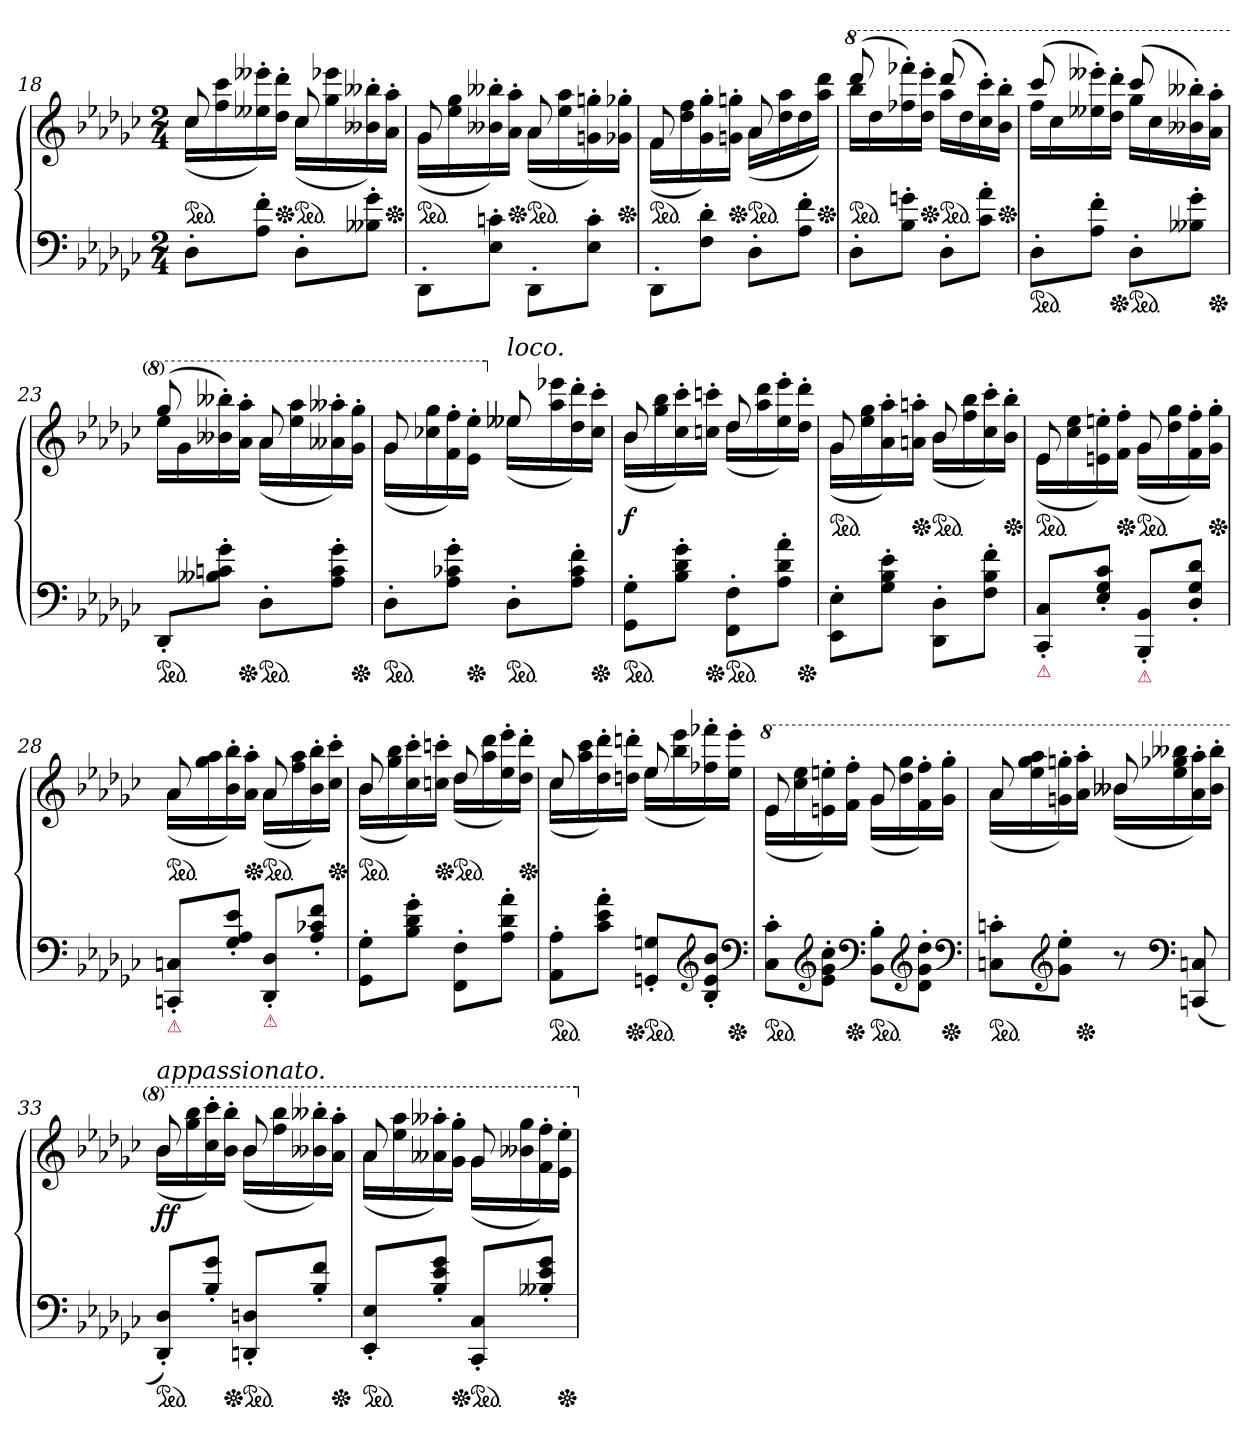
**kern	**kern	**dynam
*part1	*part1	*part1
*staff2	*staff1	*staff1/2
*clefF4	*clefG2	*
*k[b-e-a-d-g-c-]	*k[b-e-a-d-g-c-]	*
*G-:	*G-:	*
*M2/4	*M2/4	*
=18	=18	=18
*	*^	*
*	*ped	*	*
8D-'L	8cc-	(>16cc-LL	.
.	.	16ff 16ccc-	.
8A-' 8f'J	8rddddyy	16ee--X' 16eee--X')	.
*	*Xped	*	*
.	.	16dd-' 16ddd-'JJ	.
*	*ped	*	*
8D-'L	8cc-	(>16cc-LL	.
.	.	16gg- 16eee-X	.
8B--X' 8g-'J	8rddddyy	16b--X' 16bb--X')	.
*	*Xped	*	*
.	.	16a-' 16aa-'JJ	.
=19	=19	=19	=19
*	*ped	*	*
8DD-'\L	8g-	(>16g-LL	.
.	.	16ee- 16gg-	.
8E-' 8cn'J	8rddddyy	16b--X' 16bb--X')	.
*	*Xped	*	*
.	.	16a-' 16aa-'JJ	.
*	*ped	*	*
8DD-'\L	8a-	(>16a-LL	.
.	.	16ee- 16aa-	.
8E-' 8c'J	8rbbbyy	16gn' 16ggn')	.
*	*Xped	*	*
.	.	16g-X' 16gg-X'JJ	.
=20	=20	=20	=20
*	*ped	*	*
8DD-'\L	8f	(>16fLL	.
.	.	16dd- 16ff	.
8F' 8d-'J	8rbbbyy	16g-' 16gg-')	.
*	*Xped	*	*
.	.	16gn' 16ggn'JJ	.
*	*ped	*	*
8D-'L	8a-	(>16a-LL	.
.	.	16dd- 16aa-	.
8A-' 8f'J	8ryy	16dd-	.
*	*Xped	*	*
.	.	16aa- 16ddd-JJ)	.
=21	=21	=21	=21
*	*8va	*	*
*	*ped	*	*
8D-'L	(>8dddd-	16bbb-LL	.
.	.	16ddd-	.
8B-' 8gn'J	8rddddyy	16fff-X' 16ffff-X')	.
*	*Xped	*	*
.	.	16ddd-' 16eeee-'JJ	.
*	*ped	*	*
8D-'L	(>8dddd-	16aaa-LL	.
.	.	16ddd-	.
8c-' 8a-'J	8rddddyy	16ccc-' 16cccc-')	.
*	*Xped	*	*
.	.	16bb-' 16bbb-'JJ	.
=22	=22	=22	=22
*ped	*	*	*
8D-'L	(>8cccc-	16fffLL	.
.	.	16ccc-	.
8A-' 8f'J	8rcccccyy	16eee--X' 16eeee--X')	.
*Xped	*	*	*
.	.	16ddd-' 16dddd-'JJ	.
*ped	*	*	*
8D-'L	(>8cccc-	16ggg-LL	.
.	.	16ccc-	.
8B--X' 8g-'J	8raaaayy	16bb--X' 16bbb--X')	.
*Xped	*	*	*
.	.	16aa-' 16aaa-'JJ	.
=23	=23	=23	=23
!LO:TX:b:color=crimson:t=⚠	!	!	!
*ped	*	*	*
8DD-'</L	(>8ggg-	16eee-LL	.
.	.	16gg-	.
8B--X'>\ 8cn'>\ 8g-'>\J	8raaaayy	16bb--X' 16bbb--X')	.
*Xped	*	*	*
.	.	16aa-' 16aaa-'JJ	.
*ped	*	*	*
8D-'L	8aa-	(>16aa-LL	.
.	.	16eee- 16aaa-	.
8A-' 8c' 8g-'J	8rffffyy	16aa--X' 16aaa--X')	.
*Xped	*	*	*
.	.	16gg-' 16ggg-'JJ	.
=24	=24	=24	=24
*ped	*	*	*
8D-'L	8gg-	(>16gg-LL	.
.	.	16ccc-X 16ggg-	.
8A-' 8c-X' 8g-'J	8rddddyy	16ff' 16fff')	.
*Xped	*	*	*
.	.	16ee-' 16eee-'JJ	.
*	*X8va	*	*
!	!LO:TX:a:i:t=loco.	!	!
*ped	*	*	*
8D-'L	8ee--X	(>16ee--XLL	.
.	.	16aa- 16eee-X	.
8A-' 8c-' 8f'J	8rddddyy	16dd-' 16ddd-')	.
*Xped	*	*	*
.	.	16cc-' 16ccc-'JJ	.
=25	=25	=25	=25
*ped	*	*	*
8GG-' 8G-'L	8b-	(>16b-LL	f
.	.	16gg- 16bb-	.
8B-' 8d-' 8g-'J	8rbbbyy	16cc-' 16ccc-')	.
*Xped	*	*	*
.	.	16ccn' 16cccn'JJ	.
*ped	*	*	*
8FF' 8F'L	8dd-	(>16dd-LL	.
.	.	16aa- 16ddd-	.
8A-' 8d-' 8a-'J	8rddddyy	16ee-' 16eee-')	.
*Xped	*	*	*
.	.	16dd-' 16ddd-'JJ	.
=26	=26	=26	=26
*	*ped	*	*
8EE-' 8E-'L	8g-	(>16g-LL	.
.	.	16ee- 16gg-	.
8G-' 8B-' 8e-'J	8rgggyy	16a-' 16aa-')	.
*	*Xped	*	*
.	.	16an' 16aan'JJ	.
*	*ped	*	*
8DD-' 8D-'L	8b-	(>16b-LL	.
.	.	16ff 16bb-	.
8F' 8B-' 8f'J	8rbbbyy	16cc-' 16ccc-')	.
*	*Xped	*	*
.	.	16b-' 16bb-'JJ	.
=27	=27	=27	=27
!LO:TX:b:color=crimson:t=⚠	!	!	!
*	*ped	*	*
8CC-'</ 8C-'</L	8e-	(>16e-LL	.
.	.	16cc- 16ee-	.
8E-'>\ 8G-'>\ 8c-'>\J	8rgggyy	16en' 16een')	.
*	*Xped	*	*
.	.	16f' 16ff'JJ	.
!LO:TX:b:color=crimson:t=⚠	!	!	!
*	*ped	*	*
8BBB-'</ 8BB-'</L	8g-	(>16g-LL	.
.	.	16dd- 16gg-	.
8D-'>\ 8G-'>\ 8d-'>\J	8rgggyy	16f' 16ff')	.
*	*Xped	*	*
.	.	16g-' 16gg-'JJ	.
=28	=28	=28	=28
!LO:TX:b:color=crimson:t=⚠	!	!	!
*	*ped	*	*
8CCn'</ 8Cn'</L	8a-	(>16a-LL	.
.	.	16gg- 16aa-	.
8G-'>\ 8A-'>\ 8e-'>\J	8rgggyy	16b-' 16bb-')	.
*	*Xped	*	*
.	.	16a-' 16aa-'JJ	.
!LO:TX:b:color=crimson:t=⚠	!	!	!
*	*ped	*	*
8DD-'</ 8D-'</L	8a-	(>16a-LL	.
.	.	16ff 16aa-	.
8A-'>\ 8c-X'>\ 8f'>\J	8rgggyy	16b-' 16bb-')	.
*	*Xped	*	*
.	.	16cc-' 16ccc-'JJ	.
=29	=29	=29	=29
*	*ped	*	*
8GG-' 8G-'L	8b-	(>16b-LL	.
.	.	16gg- 16bb-	.
8B-' 8d-' 8g-'J	8rbbbyy	16cc-' 16ccc-')	.
*	*Xped	*	*
.	.	16ccn' 16cccn'JJ	.
!	!LO:TX:c:i:t=cresc.	!	!
*	*ped	*	*
8FF' 8F'L	8dd-	(>16dd-LL	.
.	.	16aa- 16ddd-	.
8A-' 8d-' 8a-'J	8rddddyy	16ee-' 16eee-')	.
*	*Xped	*	*
.	.	16dd-' 16ddd-'JJ	.
=30	=30	=30	=30
*ped	*	*	*
8AA-' 8A-'L	8cc-	(>16cc-LL	.
.	.	16aa- 16ccc-	.
8c-' 8e-' 8a-'J	8rddddyy	16dd-' 16ddd-')	.
*Xped	*	*	*
.	.	16ddn' 16dddn'JJ	.
*ped	*	*	*
8GGn' 8Gn'L	8ee-	(>16ee-LL	.
.	.	16bb- 16eee-	.
*clefG2	*	*	*
8B-' 8e-' 8b-'J	8rffffyy	16ff-X' 16fff-X')	.
*Xped	*	*	*
.	.	16ee-' 16eee-'JJ	.
*clefF4	*	*	*
=31	=31	=31	=31
*	*8va	*	*
*ped	*	*	*
8C-' 8c-'L	8ee-	(>16ee-LL	.
.	.	16ccc- 16eee-	.
*clefG2	*	*	*
8e-' 8g-' 8cc-'J	8rffffyy	16een' 16eeen')	.
*Xped	*	*	*
.	.	16ff' 16fff'JJ	.
*clefF4	*	*	*
*ped	*	*	*
8BB-' 8B-'L	8gg-	(>16gg-LL	.
.	.	16ddd- 16ggg-	.
*clefG2	*	*	*
8d-' 8g-' 8dd-'J	8rffffyy	16ff' 16fff')	.
*Xped	*	*	*
.	.	16gg-' 16ggg-'JJ	.
*clefF4	*	*	*
=32	=32	=32	=32
*ped	*	*	*
8Cn' 8cn'L	8aa-	(>16aa-LL	.
.	.	16eee- 16ggg- 16aaa-	.
*clefG2	*	*	*
8g-' 8ee-'J	8rgggyy	16ggn' 16gggn')	.
*Xped	*	*	*
.	.	16aa-' 16aaa-'JJ	.
8r	8bb--X	(>16bb--XLL	.
.	.	16eee- 16ggg-X 16bbb--X	.
*clefF4	*	*	*
(<8CCn 8Cn	8rgggyy	16aa-' 16aaa-')	.
.	.	16bb--' 16bbb--'JJ	.
=33	=33	=33	=33
!	!LO:TX:a:i:t=appassionato.	!	!
!LO:TX:b:color=crimson:t=⚠	!	!	!
*ped	*	*	*
8DD-'>/ 8D-'>/L)	8bb-	(>16bb-LL	ff
.	.	16ggg- 16bbb-	.
8B-'>\ 8g-'>\J	8rgggyy	16ccc-' 16cccc-')	.
*Xped	*	*	*
.	.	16bb-' 16bbb-'JJ	.
!LO:TX:b:color=crimson:t=⚠	!	!	!
*ped	*	*	*
8DDn'>/ 8Dn'>/L	8bb-	(>16bb-LL	.
.	.	16fff 16bbb-	.
8B-'>\ 8f'>\J	8raaaayy	16bb--X' 16bbb--X')	.
*Xped	*	*	*
.	.	16aa-' 16aaa-'JJ	.
=34	=34	=34	=34
!LO:TX:b:color=crimson:t=⚠	!	!	!
*ped	*	*	*
8EE-'>/ 8E-'>/L	8aa-	(>16aa-LL	.
.	.	16eee- 16aaa-	.
8B-'>\ 8e-'>\ 8g-'>\J	8rffffyy	16aa--X' 16aaa--X')	.
*Xped	*	*	*
.	.	16gg-' 16ggg-'JJ	.
!LO:TX:b:color=crimson:t=⚠	!	!	!
*ped	*	*	*
8CC-'>/ 8C-'>/L	8gg-	(>16gg-LL	.
.	.	16bb--X 16ggg-	.
8B--X'>\ 8e-'>\ 8g-'>\J	8rddddyy	16ff' 16fff')	.
*Xped	*	*	*
.	.	16ee-' 16eee-'JJ	.
*	*X8va	*	*
*	*v	*v	*
=	=	=
*-	*-	*-
